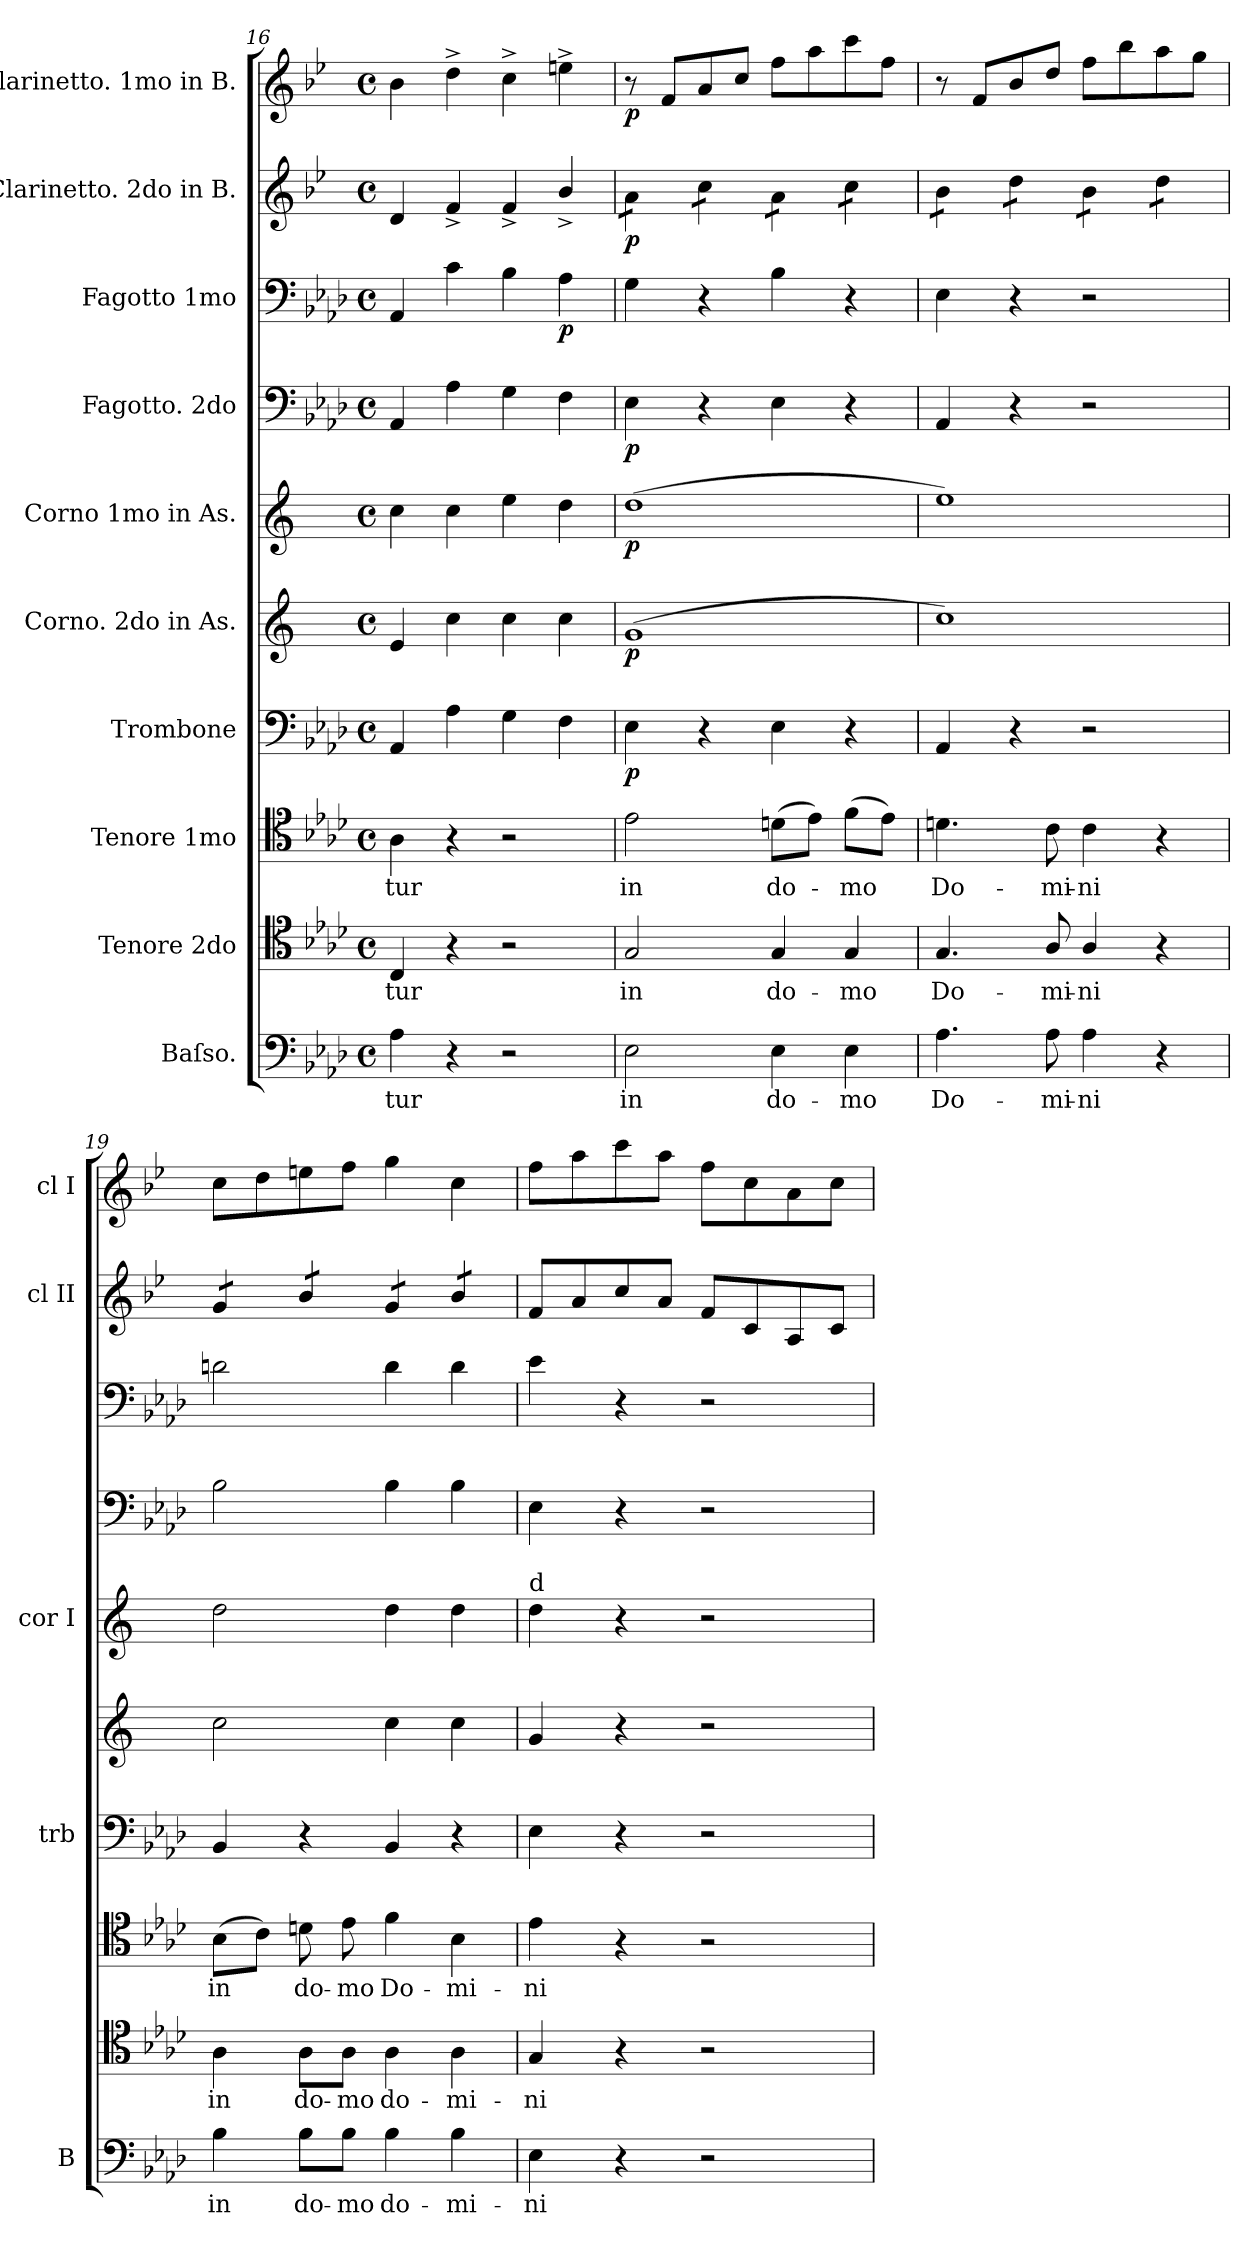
**kern	**text	**kern	**text	**kern	**text	**kern	**dynam	**kern	**dynam	**kern	**dynam	**kern	**dynam	**kern	**dynam	**kern	**dynam	**kern	**dynam
*part10	*part10	*part9	*part9	*part8	*part8	*part7	*part7	*part6	*part6	*part5	*part5	*part4	*part4	*part3	*part3	*part2	*part2	*part1	*part1
*staff10	*staff10	*staff9	*staff9	*staff8	*staff8	*staff7	*staff7	*staff6	*staff6	*staff5	*staff5	*staff4	*staff4	*staff3	*staff3	*staff2	*staff2	*staff1	*staff1
*I"Baſso.	*	*I"Tenore 2do	*	*I"Tenore 1mo	*	*I"Trombone	*	*I"Corno. 2do in As.	*	*I"Corno 1mo in As.	*	*I"Fagotto. 2do	*	*I"Fagotto 1mo	*	*I"Clarinetto. 2do in B.	*	*I"Clarinetto. 1mo in B.	*
*I'B	*	*	*	*	*	*I'trb	*	*	*	*I'cor I	*	*	*	*	*	*I'cl II	*	*I'cl I	*
*clefF4	*	*clefC4	*	*clefC4	*	*clefF4	*	*clefG2	*	*clefG2	*	*clefF4	*	*clefF4	*	*clefG2	*	*clefG2	*
*	*	*	*	*	*	*	*	*ITrd2c4	*	*ITrd2c4	*	*	*	*	*	*ITrd1c2	*	*ITrd1c2	*
*k[b-e-a-d-]	*	*k[b-e-a-d-]	*	*k[b-e-a-d-]	*	*k[b-e-a-d-]	*	*k[b-e-a-d-]	*	*k[b-e-a-d-]	*	*k[b-e-a-d-]	*	*k[b-e-a-d-]	*	*k[b-e-a-d-]	*	*k[b-e-a-d-]	*
*M4/4	*	*M4/4	*	*M4/4	*	*M4/4	*	*M4/4	*	*M4/4	*	*M4/4	*	*M4/4	*	*M4/4	*	*M4/4	*
*met(c)	*	*met(c)	*	*met(c)	*	*met(c)	*	*met(c)	*	*met(c)	*	*met(c)	*	*met(c)	*	*met(c)	*	*met(c)	*
=16	=16	=16	=16	=16	=16	=16	=16	=16	=16	=16	=16	=16	=16	=16	=16	=16	=16	=16	=16
4A-\	-tur	4C/	-tur	4A-\	-tur	4AA-/	.	4c/	.	4a-\	.	4AA-/	.	4AA-/	.	4c/	.	4a-\	.
4r	.	4r	.	4r	.	4A-\	.	4a-\	.	4a-\	.	4A-\	.	4c\	.	4e-^>/	.	4cc^\	.
2r	.	2r	.	2r	.	4G\	.	4a-\	.	4cc\	.	4G\	.	4B-\	.	4e-^>/	.	4b-^\	.
!	!	!	!	!	!	!	!	!	!	!	!	!	!	!	!LO:DY:b	!	!	!	!
.	.	.	.	.	.	4F\	.	4a-\	.	4b-\	.	4F\	.	4A-\	p.	4a-^>/	.	4ddn^\	.
=17	=17	=17	=17	=17	=17	=17	=17	=17	=17	=17	=17	=17	=17	=17	=17	=17	=17	=17	=17
!	!	!	!	!	!	!	!LO:DY:b	!	!LO:DY:b	!	!LO:DY:b	!	!LO:DY:b	!	!	!	!LO:DY:b	!	!LO:DY:b
*	*	*	*	*	*	*	*	*	*	*	*	*	*	*	*	*tremolo	*	*	*
2E-\	in	2G/	in	2e-\	in	4E-\	p	(1e-	p.	(1b-	p	4E-\	p.	4G\	.	8g\L	p	8r	p
.	.	.	.	.	.	.	.	.	.	.	.	.	.	.	.	8g\J	.	8e-/L	.
.	.	.	.	.	.	4r	.	.	.	.	.	4r	.	4r	.	8b-\L	.	8g/	.
.	.	.	.	.	.	.	.	.	.	.	.	.	.	.	.	8b-\J	.	8b-/J	.
4E-\	do-	4G/	do-	(8dn\L	do-	4E-\	.	.	.	.	.	4E-\	.	4B-\	.	8g\L	.	8ee-\L	.
.	.	.	.	8e-\J)	.	.	.	.	.	.	.	.	.	.	.	8g\J	.	8gg\	.
4E-\	-mo	4G/	-mo	(8f\L	-mo	4r	.	.	.	.	.	4r	.	4r	.	8b-\L	.	8bb-\	.
.	.	.	.	8e-\J)	.	.	.	.	.	.	.	.	.	.	.	8b-\J	.	8ee-\J	.
=18	=18	=18	=18	=18	=18	=18	=18	=18	=18	=18	=18	=18	=18	=18	=18	=18	=18	=18	=18
4.A-\	Do-	4.G/	Do-	4.dn\	Do-	4AA-/	.	1a-)	.	1cc)	.	4AA-/	.	4E-\	.	8a-\L	.	8r	.
.	.	.	.	.	.	.	.	.	.	.	.	.	.	.	.	8a-\J	.	8e-/L	.
.	.	.	.	.	.	4r	.	.	.	.	.	4r	.	4r	.	8cc\L	.	8a-/	.
8A-\	-mi-	8A-/	-mi-	8c\	-mi-	.	.	.	.	.	.	.	.	.	.	8cc\J	.	8cc/J	.
4A-\	-ni	4A-/	-ni	4c\	-ni	2r	.	.	.	.	.	2r	.	2r	.	8a-\L	.	8ee-\L	.
.	.	.	.	.	.	.	.	.	.	.	.	.	.	.	.	8a-\J	.	8aa-\	.
4r	.	4r	.	4r	.	.	.	.	.	.	.	.	.	.	.	8cc\L	.	8gg\	.
.	.	.	.	.	.	.	.	.	.	.	.	.	.	.	.	8cc\J	.	8ff\J	.
=19	=19	=19	=19	=19	=19	=19	=19	=19	=19	=19	=19	=19	=19	=19	=19	=19	=19	=19	=19
4B-\	in	4A-\	in	(8B-\L	in	4BB-/	.	2a-\	.	2b-\	.	2B-\	.	2dn\	.	8f/L	.	8b-\L	.
.	.	.	.	8c\J)	.	.	.	.	.	.	.	.	.	.	.	8f/J	.	8cc\	.
8B-\L	do-	8A-\L	do-	8dn\	do-	4r	.	.	.	.	.	.	.	.	.	8a-/L	.	8ddn\	.
8B-\J	-mo	8A-\J	-mo	8e-\	-mo	.	.	.	.	.	.	.	.	.	.	8a-/J	.	8ee-\J	.
4B-\	do-	4A-\	do-	4f\	Do-	4BB-/	.	4a-\	.	4b-\	.	4B-\	.	4d\	.	8f/L	.	4ff\	.
.	.	.	.	.	.	.	.	.	.	.	.	.	.	.	.	8f/J	.	.	.
4B-\	-mi-	4A-\	-mi-	4B-\	-mi-	4r	.	4a-\	.	4b-\	.	4B-\	.	4d\	.	8a-/L	.	4b-\	.
.	.	.	.	.	.	.	.	.	.	.	.	.	.	.	.	8a-/J	.	.	.
*	*	*	*	*	*	*	*	*	*	*	*	*	*	*	*	*Xtremolo	*	*	*
=20	=20	=20	=20	=20	=20	=20	=20	=20	=20	=20	=20	=20	=20	=20	=20	=20	=20	=20	=20
!	!	!	!	!	!	!	!	!	!	!LO:TX:a:t=d	!	!	!	!	!	!	!	!	!
4E-\	-ni	4G/	-ni	4e-\	-ni	4E-\	.	4e-/	.	4b-\	.	4E-\	.	4e-\	.	8e-/L	.	8ee-\L	.
.	.	.	.	.	.	.	.	.	.	.	.	.	.	.	.	8g/	.	8gg\	.
4r	.	4r	.	4r	.	4r	.	4r	.	4r	.	4r	.	4r	.	8b-/	.	8bb-\	.
.	.	.	.	.	.	.	.	.	.	.	.	.	.	.	.	8g/J	.	8gg\J	.
2r	.	2r	.	2r	.	2r	.	2r	.	2r	.	2r	.	2r	.	8e-/L	.	8ee-\L	.
.	.	.	.	.	.	.	.	.	.	.	.	.	.	.	.	8B-/	.	8b-\	.
.	.	.	.	.	.	.	.	.	.	.	.	.	.	.	.	8G/	.	8g\	.
.	.	.	.	.	.	.	.	.	.	.	.	.	.	.	.	8B-/J	.	8b-\J	.
=	=	=	=	=	=	=	=	=	=	=	=	=	=	=	=	=	=	=	=
*-	*-	*-	*-	*-	*-	*-	*-	*-	*-	*-	*-	*-	*-	*-	*-	*-	*-	*-	*-
